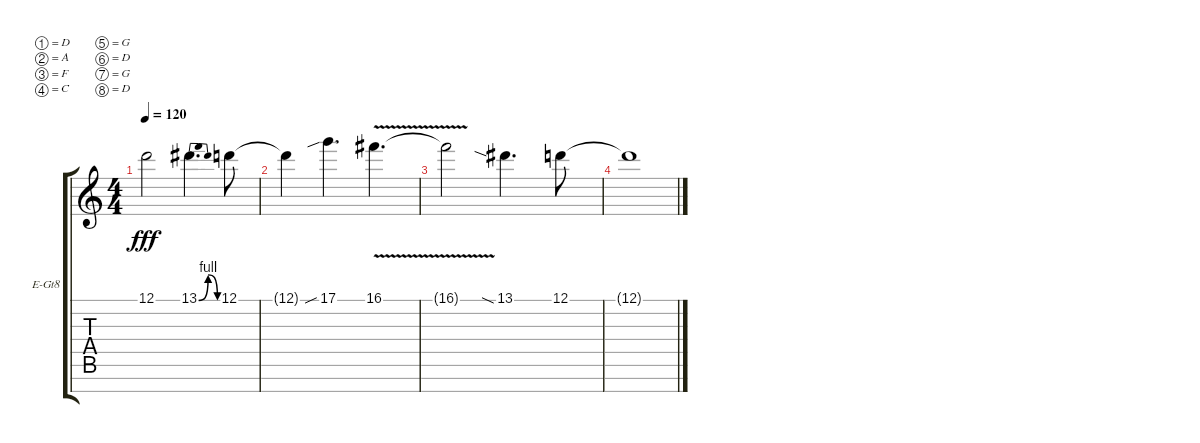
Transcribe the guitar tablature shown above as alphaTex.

\bracketExtendMode groupsimilarinstruments
\firstSystemTrackNameOrientation horizontal
\otherSystemsTrackNameOrientation horizontal
\track ("Reverb" "E-Gt8") {instrument overdrivenguitar}
\staff {score tabs}
\tuning (D4 A3 F3 C3 G2 D2 G1 D1)
\ts (4 4)
\tempo 120
\clef g2
\ks c
12.1{t}.2{dy fff} 13.1{be (bendrelease 33 0 37.199999999999996 4 42 4 46.8 0)}.4{d} 12.1.8 |
12.1{t}.4 17.1{sib}.4{d} 16.1{v}.4{d} |
16.1{v t}.2 13.1{sia}.4{d} 12.1.8 |
12.1{t}.1
